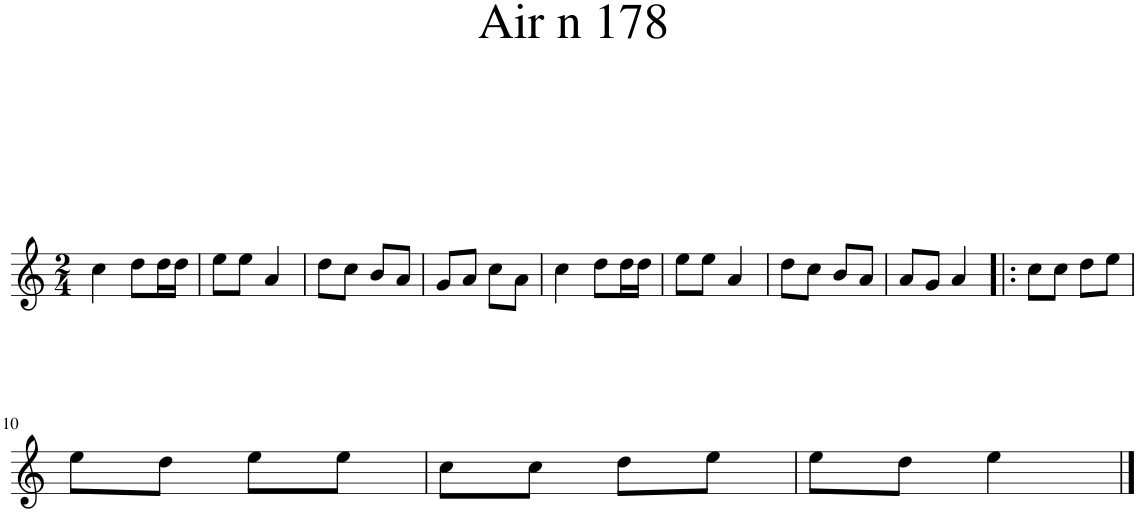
**kern
*part1
*staff1
*I"Piano
*I'Pno.
*clefG2
*k[]
*M2/4
=1
4cc\
8dd\L
16dd\L
16dd\JJ
=2
8ee\L
8ee\J
4a/
=3
8dd\L
8cc\J
8b/L
8a/J
=4
8g/L
8a/J
8cc\L
8a\J
=5
4cc\
8dd\L
16dd\L
16dd\JJ
=6
8ee\L
8ee\J
4a/
=7
8dd\L
8cc\J
8b/L
8a/J
=8
8a/L
8g/J
4a/
=9!|:
8cc\L
8cc\J
8dd\L
8ee\J
!!LO:LB:g=z
=10
8ee\L
8dd\J
8ee\L
8ee\J
=11
8cc\L
8cc\J
8dd\L
8ee\J
=12
8ee\L
8dd\J
4ee\
==
*-
